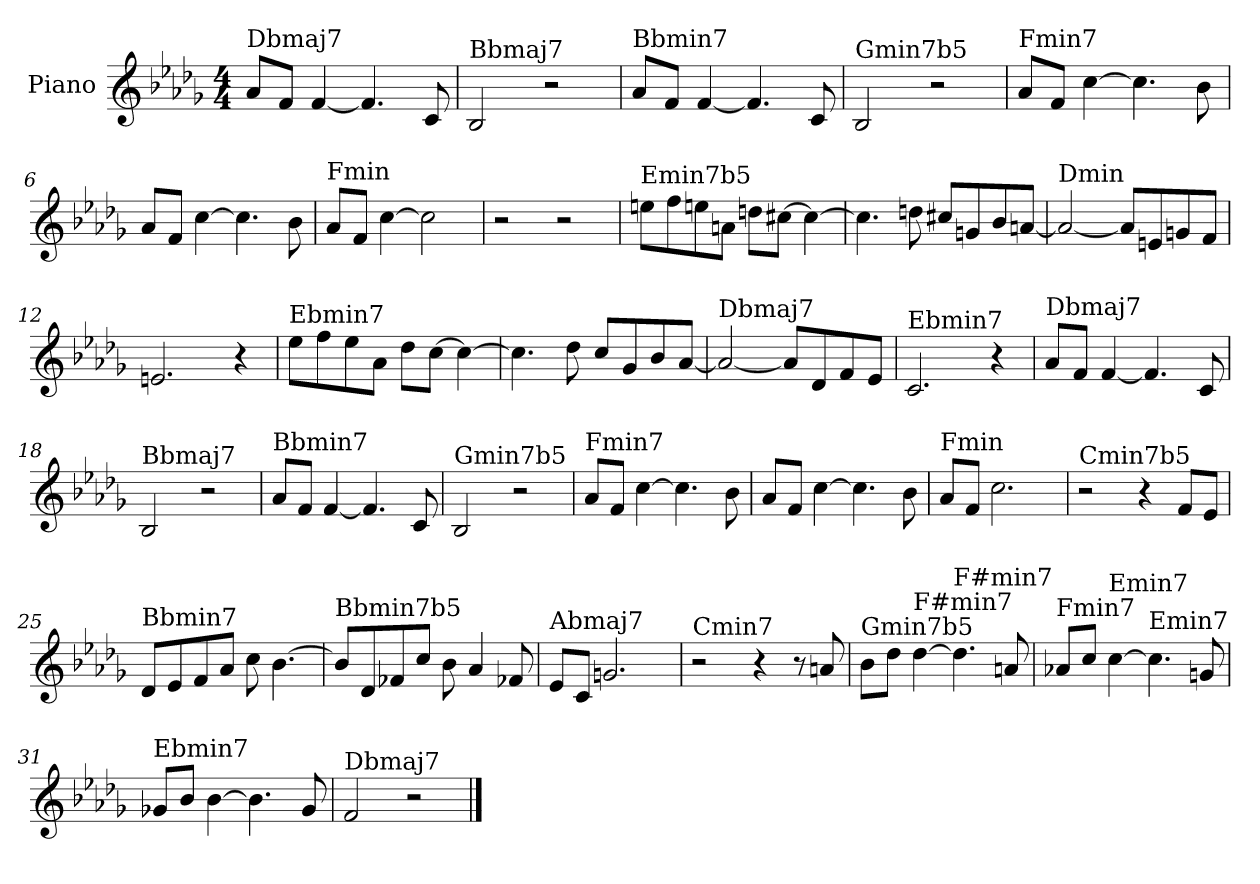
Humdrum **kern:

**kern
*part1
*staff1
*I"Piano
*I'Pno
*clefG2
*k[b-e-a-d-g-]
*D-:
*M4/4
=1
!LO:TX:a:t=Dbmaj7
8a-/L
8f/J
[4f/
4.f/]
8c/
=2
!LO:TX:a:t=Bbmaj7
2B-/
2r
=3
!LO:TX:a:t=Bbmin7
8a-/L
8f/J
[4f/
4.f/]
8c/
=4
!LO:TX:a:t=Gmin7b5
2B-/
2r
!!LO:LB:g=z
=5
!LO:TX:a:t=Fmin7
8a-/L
8f/J
[4cc\
4.cc\]
8b-\
=6
8a-/L
8f/J
[4cc\
4.cc\]
8b-\
=7
!LO:TX:a:t=Fmin
8a-/L
8f/J
[4cc\
2cc\]
=8
2r
2r
!!LO:LB:g=z
=9
!LO:TX:a:t=Emin7b5
8een\L
8ff\
8een\
8an\J
8ddn\L
[8cc#X\J
4cc#\_
=10
4.cc#\]
8ddn\
8cc#X/L
8gn/
8b-/
[8an/J
=11
!LO:TX:a:t=Dmin
2a/_
8a/L]
8en/
8gn/
8f/J
=12
2.en/
4r
!!LO:LB:g=z
=13
!LO:TX:a:t=Ebmin7
8ee-\L
8ff\
8ee-\
8a-\J
8dd-\L
[8cc\J
4cc\_
=14
4.cc\]
8dd-\
8cc/L
8g-/
8b-/
[8a-/J
=15
!LO:TX:a:t=Dbmaj7
2a-/_
8a-/L]
8d-/
8f/
8e-/J
=16
!LO:TX:a:t=Ebmin7
2.c/
4r
!!LO:LB:g=z
=17
!LO:TX:a:t=Dbmaj7
8a-/L
8f/J
[4f/
4.f/]
8c/
=18
!LO:TX:a:t=Bbmaj7
2B-/
2r
=19
!LO:TX:a:t=Bbmin7
8a-/L
8f/J
[4f/
4.f/]
8c/
=20
!LO:TX:a:t=Gmin7b5
2B-/
2r
!!LO:LB:g=z
=21
!LO:TX:a:t=Fmin7
8a-/L
8f/J
[4cc\
4.cc\]
8b-\
=22
8a-/L
8f/J
[4cc\
4.cc\]
8b-\
=23
!LO:TX:a:t=Fmin
8a-/L
8f/J
2.cc\
=24
!LO:TX:a:t=Cmin7b5
2r
4r
8f/L
8e-/J
!!LO:LB:g=z
=25
!LO:TX:a:t=Bbmin7
8d-/L
8e-/
8f/
8a-/J
8cc\
[4.b-\
=26
!LO:TX:a:t=Bbmin7b5
8b-/L]
8d-/
8f-X/
8cc/J
8b-\
4a-/
8f-X/
=27
!LO:TX:a:t=Abmaj7
8e-/L
8c/J
2.gn/
=28
!LO:TX:a:t=Cmin7
2r
4r
8r
8an/
!!LO:LB:g=z
=29
!LO:TX:a:t=Gmin7b5
8b-\L
8dd-\J
!LO:TX:a:t=F#min7
[4dd-\
!LO:TX:a:t=F#min7
4.dd-\]
8an/
=30
!LO:TX:a:t=Fmin7
8a-X/L
8cc/J
!LO:TX:a:t=Emin7
[4cc\
!LO:TX:a:t=Emin7
4.cc\]
8gn/
=31
!LO:TX:a:t=Ebmin7
8g-X/L
8b-/J
[4b-\
4.b-\]
8g-/
=32
!LO:TX:a:t=Dbmaj7
2f/
2r
==
*-
